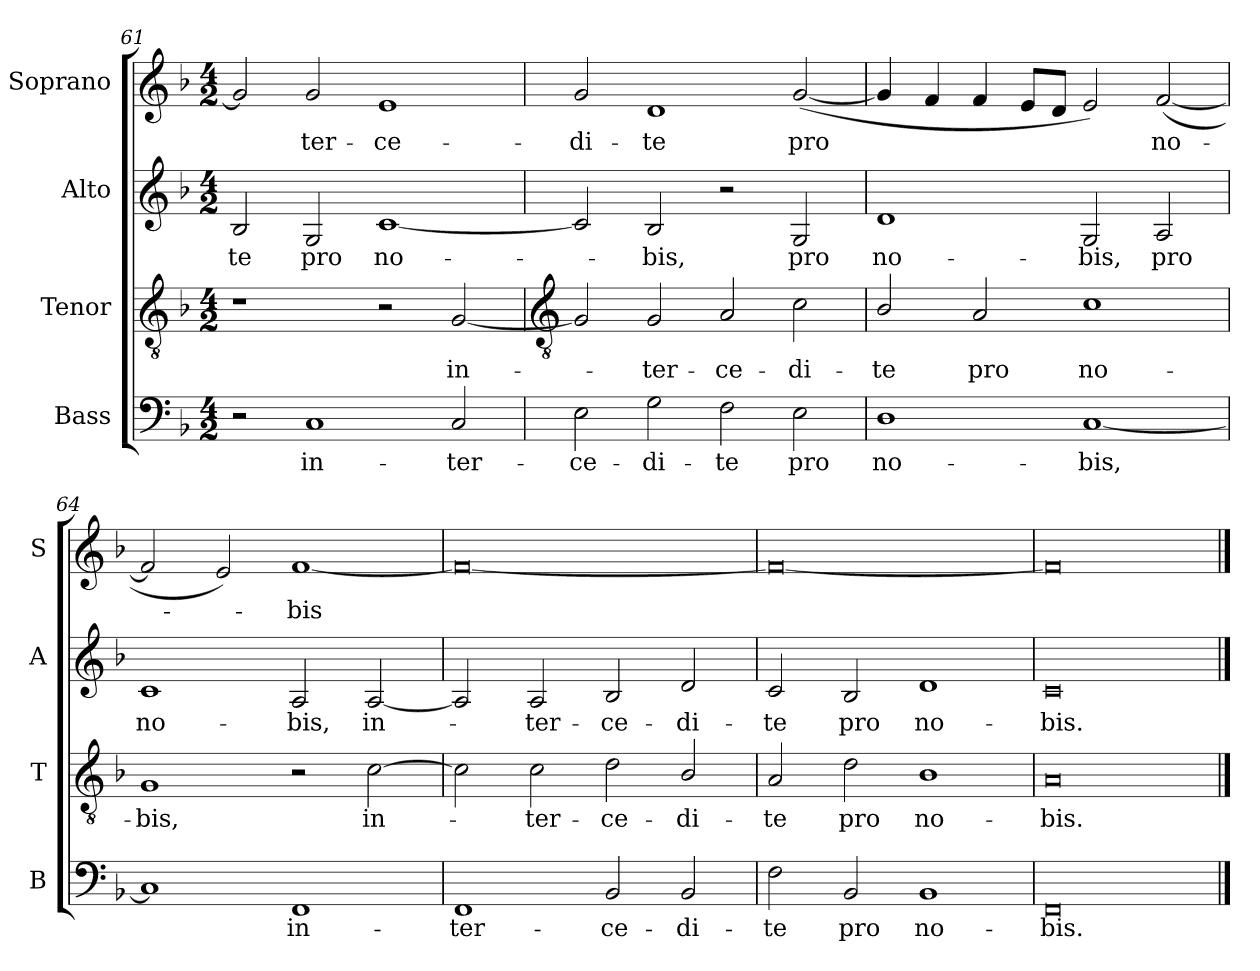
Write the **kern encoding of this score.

**kern	**text	**kern	**text	**kern	**text	**kern	**text
*part4	*part4	*part3	*part3	*part2	*part2	*part1	*part1
*staff4	*staff4	*staff3	*staff3	*staff2	*staff2	*staff1	*staff1
*I"Bass	*	*I"Tenor	*	*I"Alto	*	*I"Soprano	*
*I'B	*	*I'T	*	*I'A	*	*I'S	*
*clefF4	*	*clefGv2	*	*clefG2	*	*clefG2	*
*k[b-]	*	*k[b-]	*	*k[b-]	*	*k[b-]	*
*F:	*	*F:	*	*F:	*	*F:	*
*M4/2	*	*M4/2	*	*M4/2	*	*M4/2	*
=61	=61	=61	=61	=61	=61	=61	=61
!	!	!	!	!	!LO:LY:b	!	!
2r	.	1r	.	2B-	-te	2g/]	.
!	!LO:LY:b	!	!	!	!LO:LY:b	!	!LO:LY:b
1C	in-	.	.	2G	pro	2g/	ter-
!	!	!	!	!	!LO:LY:b	!	!LO:LY:b
.	.	2r	.	[1c	no-	1e	-ce-
!	!LO:LY:b	!	!LO:LY:b	!	!	!	!
2C	-ter-	[2G	in-	.	.	.	.
!!LO:LB:g=z
=62	=62	=62	=62	=62	=62	=62	=62
*	*	*clefGv2	*	*	*	*	*
!	!LO:LY:b	!	!	!	!	!	!LO:LY:b
2E	-ce-	2G]	.	2c]	.	2g/	-di-
!	!LO:LY:b	!	!LO:LY:b	!	!LO:LY:b	!	!LO:LY:b
2G	-di-	2G	ter-	2B-	bis,	1d	-te
!	!LO:LY:b	!	!LO:LY:b	!	!	!	!
2F	-te	2A	-ce-	2r	.	.	.
!	!LO:LY:b	!	!LO:LY:b	!	!LO:LY:b	!	!LO:LY:b
2E	pro	2c	-di-	2G	pro	(<[2g/	pro
=63	=63	=63	=63	=63	=63	=63	=63
!	!LO:LY:b	!	!LO:LY:b	!	!LO:LY:b	!	!
1D	no-	2B-/	-te	1d	no-	4g]	.
.	.	.	.	.	.	4f	.
!	!	!	!LO:LY:b	!	!	!	!
.	.	2A	pro	.	.	4f	.
.	.	.	.	.	.	8eL	.
.	.	.	.	.	.	8dJ	.
!	!LO:LY:b	!	!LO:LY:b	!	!LO:LY:b	!	!
[1C	-bis,	1c	no-	2G	-bis,	2e)	.
!	!	!	!	!	!LO:LY:b	!	!LO:LY:b
.	.	.	.	2A	pro	(<[2f	no-
=64	=64	=64	=64	=64	=64	=64	=64
!	!	!	!LO:LY:b	!	!LO:LY:b	!	!
1C]	.	1G	-bis,	1c	no-	2f]	.
.	.	.	.	.	.	2e)	.
!	!LO:LY:b	!	!	!	!LO:LY:b	!	!LO:LY:b
1FF	in-	2r	.	2A	-bis,	[1f	bis
!	!	!	!LO:LY:b	!	!LO:LY:b	!	!
.	.	[2c	in-	[2A	in-	.	.
=65	=65	=65	=65	=65	=65	=65	=65
!	!LO:LY:b	!	!	!	!	!	!
1FF	-ter-	2c]	.	2A]	.	0f_	.
!	!	!	!LO:LY:b	!	!LO:LY:b	!	!
.	.	2c	ter-	2A	ter-	.	.
!	!LO:LY:b	!	!LO:LY:b	!	!LO:LY:b	!	!
2BB-	-ce-	2d	-ce-	2B-	-ce-	.	.
!	!LO:LY:b	!	!LO:LY:b	!	!LO:LY:b	!	!
2BB-	-di-	2B-/	-di-	2d	-di-	.	.
=66	=66	=66	=66	=66	=66	=66	=66
!	!LO:LY:b	!	!LO:LY:b	!	!LO:LY:b	!	!
2F	-te	2A	-te	2c	-te	0f_	.
!	!LO:LY:b	!	!LO:LY:b	!	!LO:LY:b	!	!
2BB-/	pro	2d	pro	2B-	pro	.	.
!	!LO:LY:b	!	!LO:LY:b	!	!LO:LY:b	!	!
1BB-/	no-	1B-	no-	1d	no-	.	.
=67	=67	=67	=67	=67	=67	=67	=67
!	!LO:LY:b	!	!LO:LY:b	!	!LO:LY:b	!	!
0FF	-bis.	0A	-bis.	0c	-bis.	0f]	.
==	==	==	==	==	==	==	==
*-	*-	*-	*-	*-	*-	*-	*-
